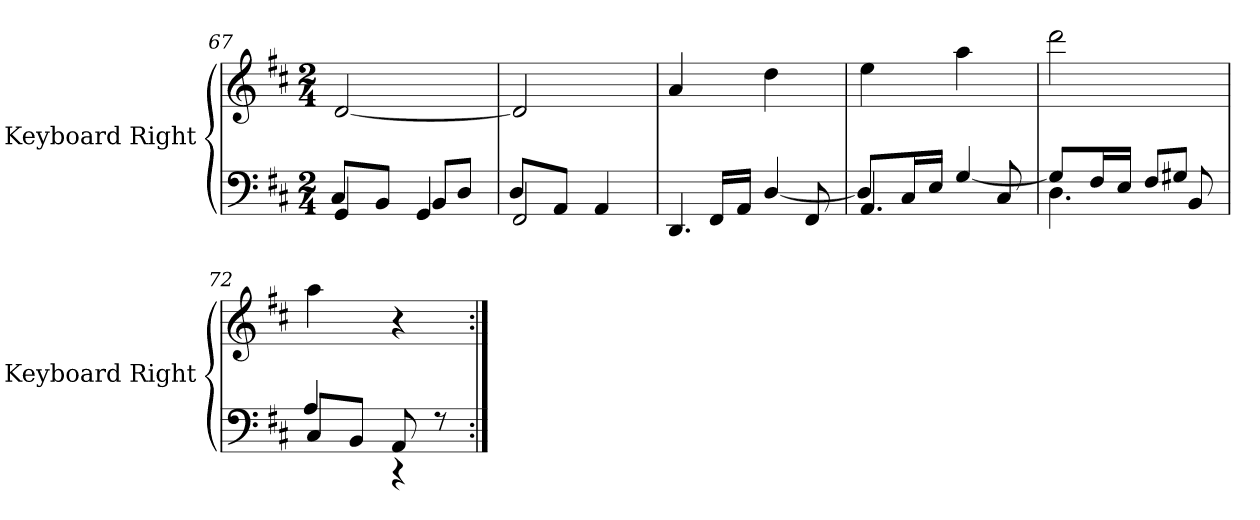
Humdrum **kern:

**kern	**kern
*part1	*part1
*staff2	*staff1
*I"Keyboard Right	*
*I'Keyboard Right	*
!!LO:LB:g=z
*clefF4	*clefG2
*k[f#c#]	*k[f#c#]
*D:	*D:
*M2/4	*M2/4
=67	=67
*^	*
4GG/	8C#/L	[2d/
.	8BB/J	.
4GG/	8BB/L	.
.	8D/J	.
=68	=68	=68
2FF#/	8D/L	2d/]
.	8AA/J	.
.	4AA/	.
=69	=69	=69
4.DD/	8ryy	4a/
.	16FF#/LL	.
.	16AA/JJ	.
.	[4D/	4dd\
8FF#/	.	.
=70	=70	=70
4.AA/	8D/L]	4ee\
.	16C#/L	.
.	16E/JJ	.
.	[4G/	4aa\
8C#/	.	.
=71	=71	=71
4.D\	8G/L]	2ddd\
.	16F#/L	.
.	16E/JJ	.
.	8F#/L	.
8BB/	8G#X/J	.
=72	=72	=72
8C#/L	4A/	4aa\
8BB/J	.	.
8AA/	4r	4r
8r	.	.
*v	*v	*
=:|!	=:|!
*-	*-
